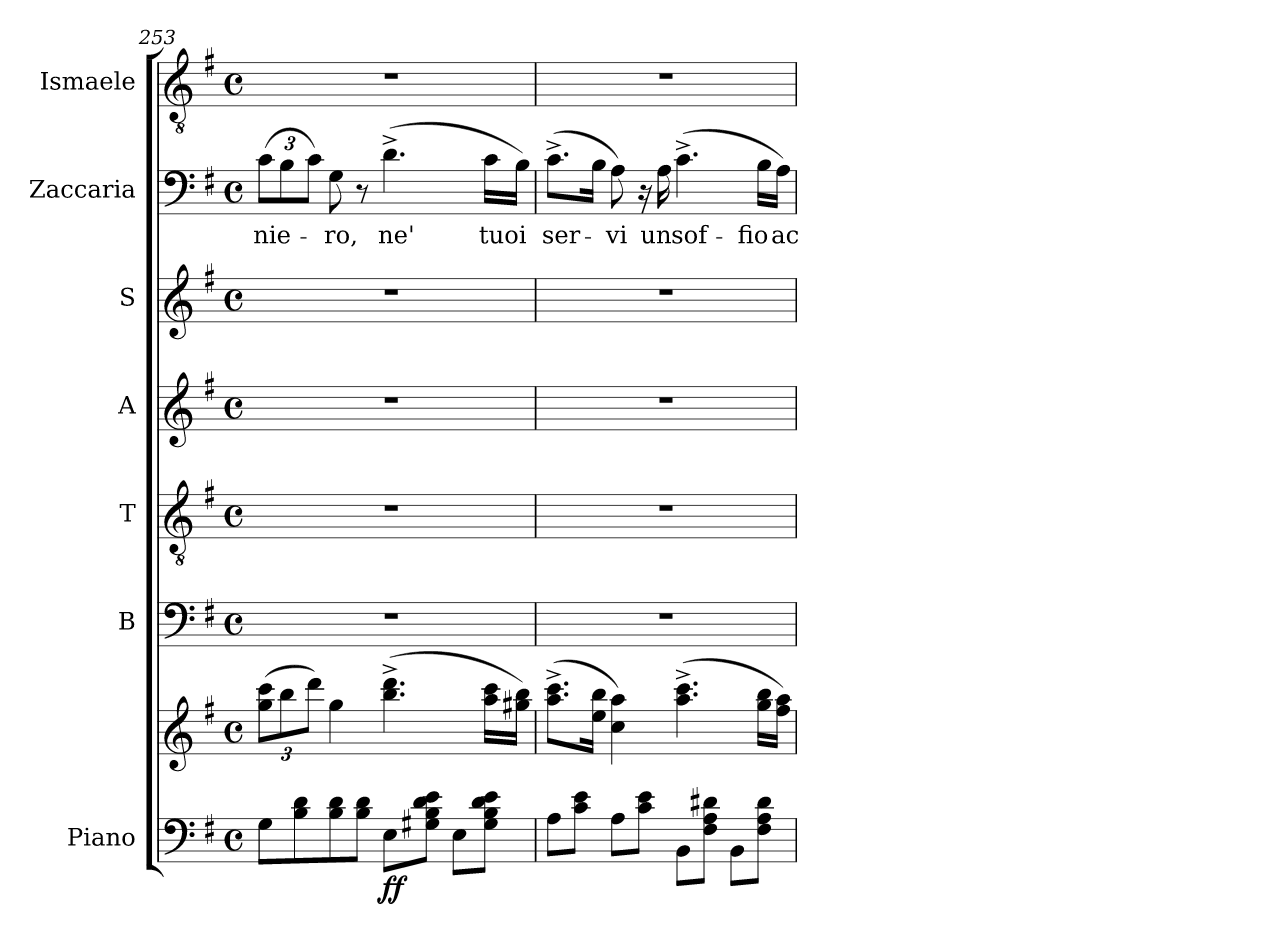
**kern	**kern	**dynam	**kern	**kern	**kern	**kern	**kern	**text	**kern
*part7	*part7	*part7	*part6	*part5	*part4	*part3	*part2	*part2	*part1
*staff8	*staff7	*staff7/8	*staff6	*staff5	*staff4	*staff3	*staff2	*staff2	*staff1
*I"Piano	*	*	*I"B	*I"T	*I"A	*I"S	*I"Zaccaria	*	*I"Ismaele
*I'Pno	*	*	*I'B	*I'T	*I'A	*I'S	*	*	*
*clefF4	*clefG2	*	*clefF4	*clefGv2	*clefG2	*clefG2	*clefF4	*	*clefGv2
*k[f#]	*k[f#]	*	*k[f#]	*k[f#]	*k[f#]	*k[f#]	*k[f#]	*	*k[f#]
*M4/4	*M4/4	*	*M4/4	*M4/4	*M4/4	*M4/4	*M4/4	*	*M4/4
*met(c)	*met(c)	*	*met(c)	*met(c)	*met(c)	*met(c)	*met(c)	*	*met(c)
*	*Xbrackettup	*	*	*	*	*	*Xbrackettup	*	*
=253	=253	=253	=253	=253	=253	=253	=253	=253	=253
!	!	!	!	!	!	!	!	!LO:LY:b	!
8G\L	(12gg\ 12ccc\L	.	1r	1r	1r	1r	(12c\L	-nie-	1r
.	12bb\	.	.	.	.	.	12B\	.	.
8B\ 8d\	.	.	.	.	.	.	.	.	.
.	12ddd\J)	.	.	.	.	.	12c\J)	.	.
!	!	!	!	!	!	!	!	!LO:LY:b	!
8B\ 8d\	4gg\	.	.	.	.	.	8G\	-ro,	.
8B\ 8d\J	.	.	.	.	.	.	8r	.	.
!	!	!LO:DY:b=2	!	!	!	!	!	!LO:LY:b	!
!	!	!LO:DY:n=1:b	!	!	!	!	!	!	!
8E\L	(4.bb\^ 4.ddd\^	f f	.	.	.	.	(4.d^\	ne'	.
8G#X\ 8B\ 8d\ 8e\J	.	.	.	.	.	.	.	.	.
8E\L	.	.	.	.	.	.	.	.	.
!	!	!	!	!	!	!	!	!LO:LY:b	!
8G#\ 8B\ 8d\ 8e\J	16aa\ 16ccc\LL	.	.	.	.	.	16c\LL	tuoi	.
.	16gg#X\ 16bb\JJ)	.	.	.	.	.	16B\JJ)	.	.
!!LO:LB:g=z
=254	=254	=254	=254	=254	=254	=254	=254	=254	=254
!	!	!	!	!	!	!	!	!LO:LY:b	!
8A\L	(8.aa\^ 8.ccc\^L	.	1r	1r	1r	1r	(8.c^\L	ser-	1r
8c\ 8e\J	.	.	.	.	.	.	.	.	.
.	16ee\ 16bb\Jk	.	.	.	.	.	16B\Jk	.	.
!	!	!	!	!	!	!	!	!LO:LY:b	!
8A\L	4cc\ 4aa\)	.	.	.	.	.	8A\)	-vi	.
8c\ 8e\J	.	.	.	.	.	.	16r	.	.
!	!	!	!	!	!	!	!	!LO:LY:b	!
.	.	.	.	.	.	.	16A\	un	.
!	!	!	!	!	!	!	!	!LO:LY:b	!
8BB\L	(4.aa\^ 4.ccc\^	.	.	.	.	.	(4.c^\	sof-	.
8F#\ 8A\ 8d#X\J	.	.	.	.	.	.	.	.	.
8BB\L	.	.	.	.	.	.	.	.	.
!	!	!	!	!	!	!	!	!LO:LY:b	!
8F#\ 8A\ 8d#\J	16gg\ 16bb\LL	.	.	.	.	.	16B\LL	-fio	.
!	!	!	!	!	!	!	!	!LO:LY:b	!
.	16ff#\ 16aa\JJ)	.	.	.	.	.	16A\JJ)	ac-	.
=	=	=	=	=	=	=	=	=	=
*-	*-	*-	*-	*-	*-	*-	*-	*-	*-
